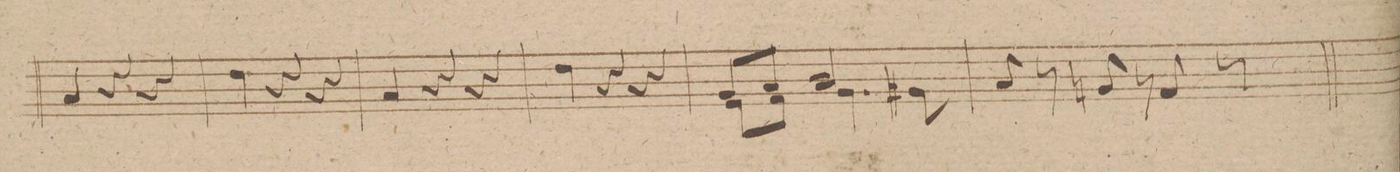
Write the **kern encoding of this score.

**kern	**dynam
*I"Viola	*
*clefC3	*
*k[f#c#g#d#]	*
*M3/4	*
4B	.
4r	.
4r	.
=115	=115
4e	.
4r	.
4r	.
=116	=116
4B	.
4r	.
4r	.
=117	=117
4e	.
4r	.
4r	.
=118	=118
*^	*
8AL	8F#L	.
8BJ	8G#J	.
2c#	4.A	.
.	8A#X	.
*v	*v	*
=119	=119
8B	.
8r	.
8An	.
8r	.
8G#	.
8r	.
=120	=120
*-	*-
